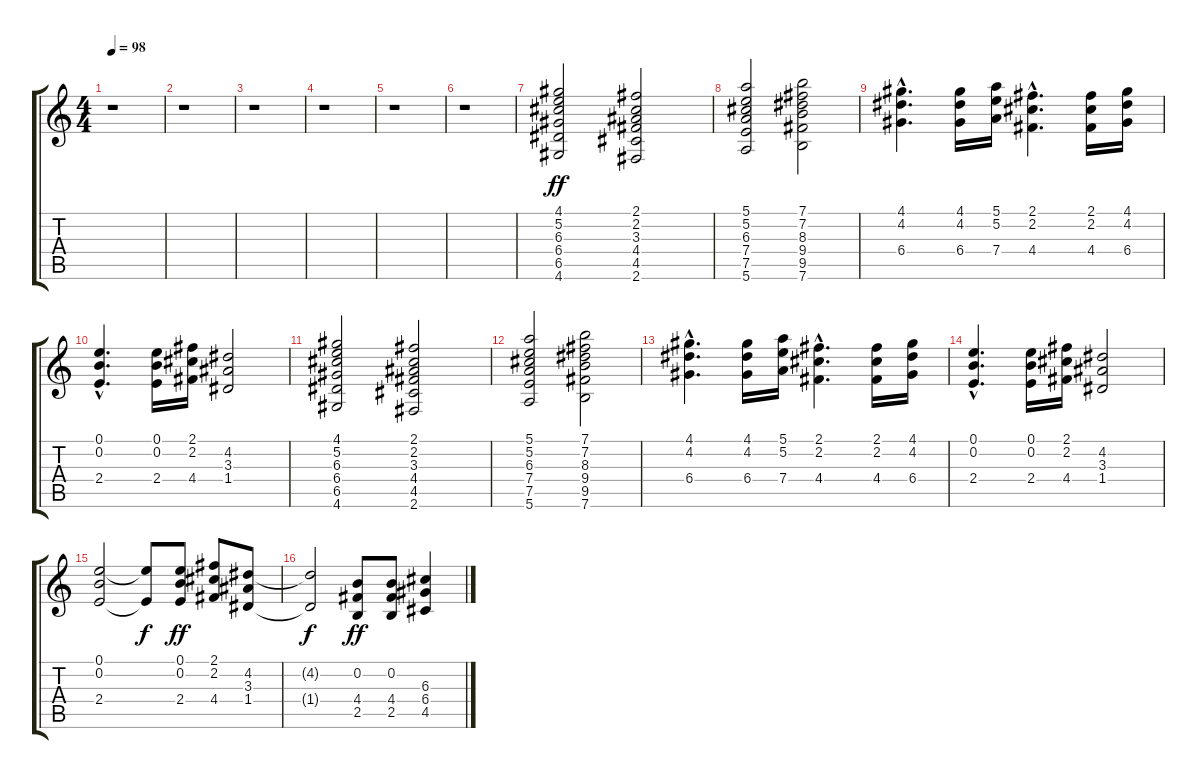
\track "" {instrument overdrivenguitar}
\staff {score tabs}
\tuning (E4 B3 G3 D3 A2 E2) {hide}
\ts (4 4)
\tempo 98
\clef g2
\ks c
r.1{dy ff} |
r.1 |
r.1 |
r.1 |
r.1 |
r.1 |
(4.1 5.2 6.3 6.4 6.5 4.6).2 (2.1 2.2 3.3 4.4 4.5 2.6).2 |
(5.1 5.2 6.3 7.4 7.5 5.6).2 (7.1 7.2 8.3 9.4 9.5 7.6).2 |
(4.1{hac} 4.2 6.4{hac}).4{d} (4.1 4.2 6.4).16 (5.1 5.2 7.4).16 (2.1{hac} 2.2 4.4{hac}).4{d} (2.1 2.2 4.4).16 (4.1 4.2 6.4).16 |
(0.1{hac} 0.2 2.4{hac}).4{d} (0.1 0.2 2.4).16 (2.1 2.2 4.4).16 (4.2 3.3 1.4).2 |
(4.1 5.2 6.3 6.4 6.5 4.6).2 (2.1 2.2 3.3 4.4 4.5 2.6).2 |
(5.1 5.2 6.3 7.4 7.5 5.6).2 (7.1 7.2 8.3 9.4 9.5 7.6).2 |
(4.1{hac} 4.2 6.4{hac}).4{d} (4.1 4.2 6.4).16 (5.1 5.2 7.4).16 (2.1{hac} 2.2 4.4{hac}).4{d} (2.1 2.2 4.4).16 (4.1 4.2 6.4).16 |
(0.1{hac} 0.2 2.4{hac}).4{d} (0.1 0.2 2.4).16 (2.1 2.2 4.4).16 (4.2 3.3 1.4).2 |
(0.1 0.2 2.4).2 (0.1{t} 2.4{t}).8{dy f} (0.1 0.2 2.4).8{dy ff} (2.1 2.2 4.4).8 (4.2 3.3 1.4).8 |
(4.2{t} 1.4{t}).2{dy f} (0.2 4.4 2.5).8{dy ff} (0.2 4.4 2.5).8 (6.3 6.4 4.5).4
